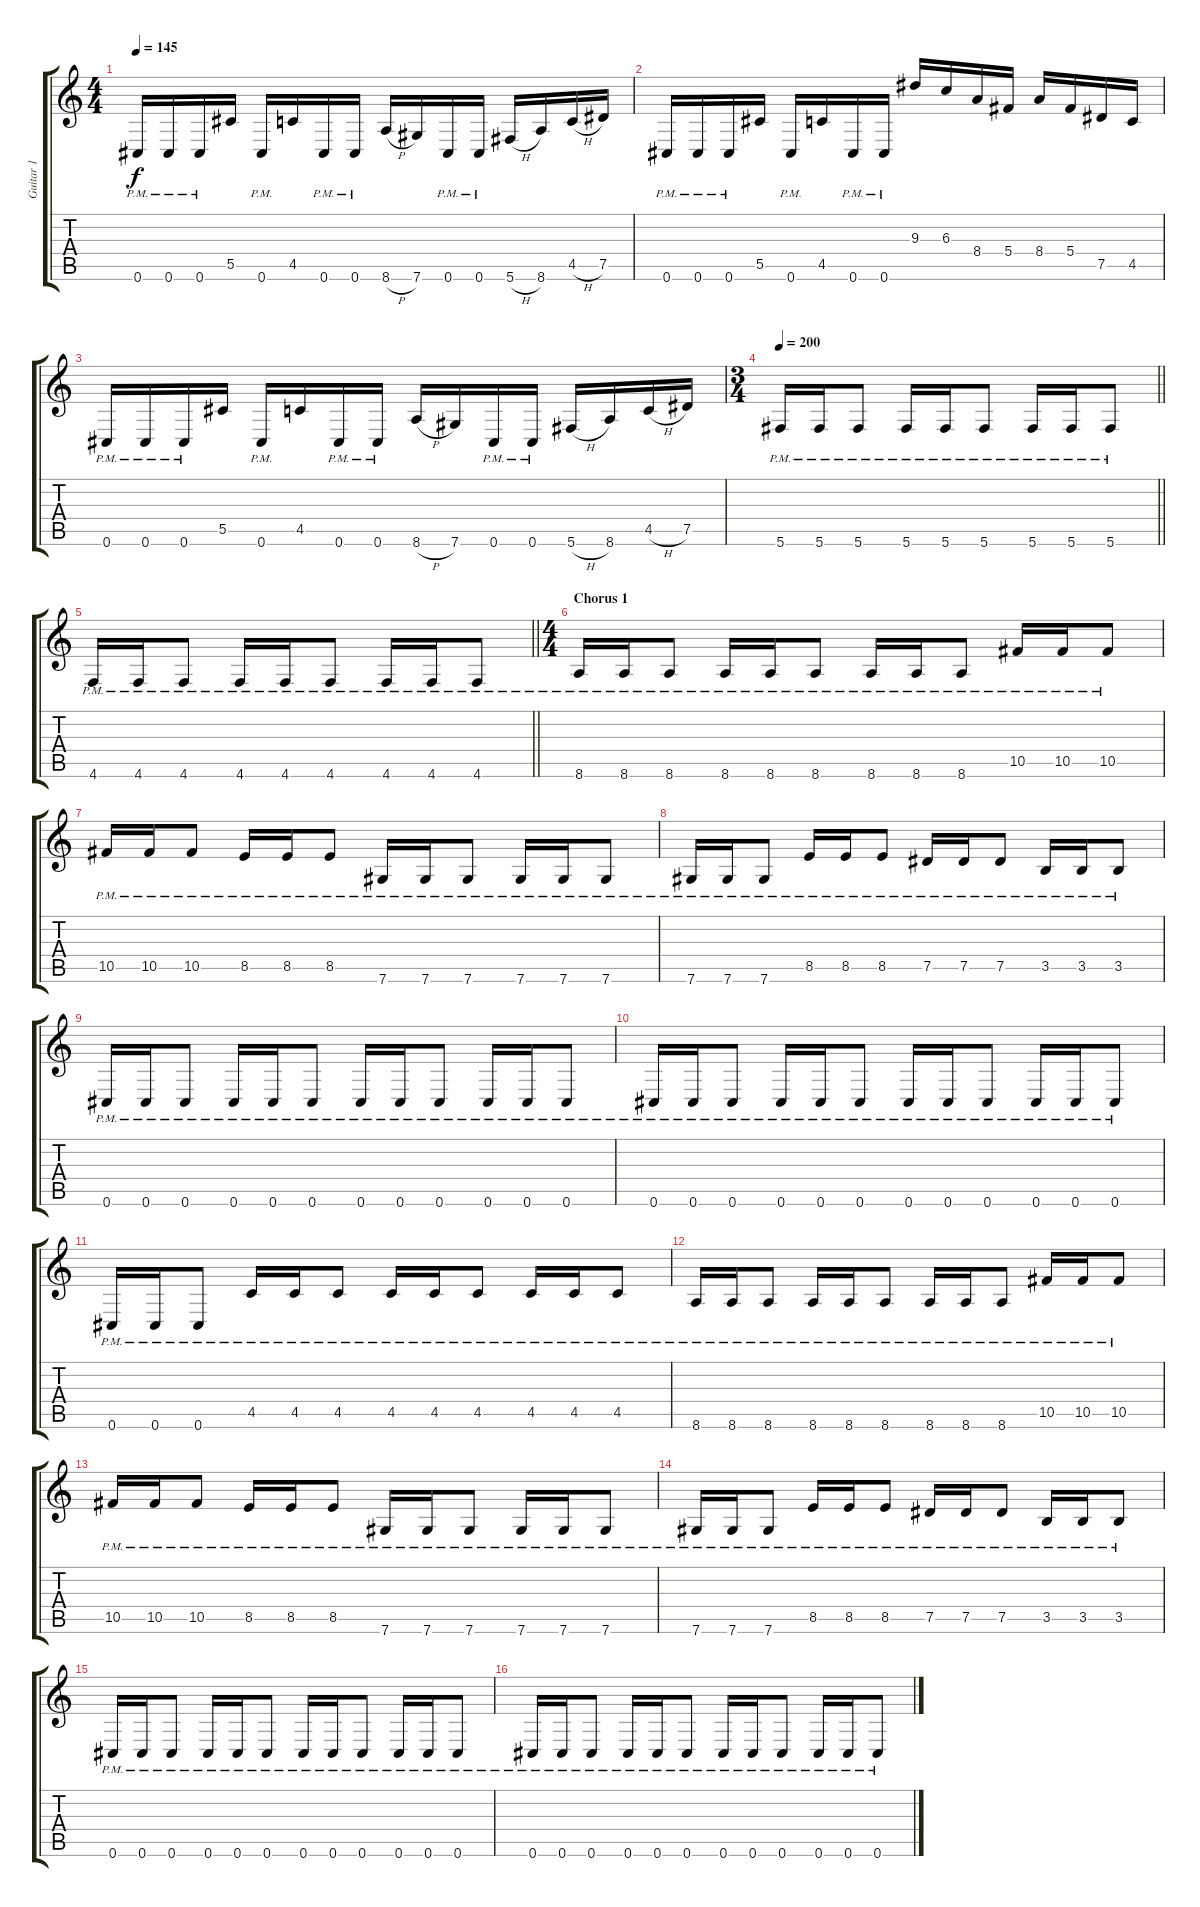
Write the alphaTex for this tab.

\track ("Guitar 1" "Guitar 1") {instrument distortionguitar}
\staff {score tabs}
\tuning (Eb4 Bb3 Gb3 Db3 Ab2 Db2) {hide}
\ts (4 4)
\tempo 145
\clef g2
\ks c
0.6{pm}.16{dy f} 0.6{pm}.16 0.6{pm}.16 5.5.16 0.6{pm}.16 4.5.16 0.6{pm}.16 0.6{pm}.16 8.6{h}.16 7.6.16 0.6{pm}.16 0.6{pm}.16 5.6{h}.16 8.6.16 4.5{h}.16 7.5.16 |
0.6{pm}.16 0.6{pm}.16 0.6{pm}.16 5.5.16 0.6{pm}.16 4.5.16 0.6{pm}.16 0.6{pm}.16 9.3.16 6.3.16 8.4.16 5.4.16 8.4.16 5.4.16 7.5.16 4.5.16 |
0.6{pm}.16 0.6{pm}.16 0.6{pm}.16 5.5.16 0.6{pm}.16 4.5.16 0.6{pm}.16 0.6{pm}.16 8.6{h}.16 7.6.16 0.6{pm}.16 0.6{pm}.16 5.6{h}.16 8.6.16 4.5{h}.16 7.5.16 |
\ts (3 4)
\tempo 200
\barLineRight lightlight
5.6{pm}.16 5.6{pm}.16 5.6{pm}.8 5.6{pm}.16 5.6{pm}.16 5.6{pm}.8 5.6{pm}.16 5.6{pm}.16 5.6{pm}.8 |
\barLineRight lightlight
4.6{pm}.16 4.6{pm}.16 4.6{pm}.8 4.6{pm}.16 4.6{pm}.16 4.6{pm}.8 4.6{pm}.16 4.6{pm}.16 4.6{pm}.8 |
\ts (4 4)
\section ("" "Chorus 1")
8.6{pm}.16 8.6{pm}.16 8.6{pm}.8 8.6{pm}.16 8.6{pm}.16 8.6{pm}.8 8.6{pm}.16 8.6{pm}.16 8.6{pm}.8 10.5{pm}.16 10.5{pm}.16 10.5{pm}.8 |
10.5{pm}.16 10.5{pm}.16 10.5{pm}.8 8.5{pm}.16 8.5{pm}.16 8.5{pm}.8 7.6{pm}.16 7.6{pm}.16 7.6{pm}.8 7.6{pm}.16 7.6{pm}.16 7.6{pm}.8 |
7.6{pm}.16 7.6{pm}.16 7.6{pm}.8 8.5{pm}.16 8.5{pm}.16 8.5{pm}.8 7.5{pm}.16 7.5{pm}.16 7.5{pm}.8 3.5{pm}.16 3.5{pm}.16 3.5{pm}.8 |
0.6{pm}.16 0.6{pm}.16 0.6{pm}.8 0.6{pm}.16 0.6{pm}.16 0.6{pm}.8 0.6{pm}.16 0.6{pm}.16 0.6{pm}.8 0.6{pm}.16 0.6{pm}.16 0.6{pm}.8 |
0.6{pm}.16 0.6{pm}.16 0.6{pm}.8 0.6{pm}.16 0.6{pm}.16 0.6{pm}.8 0.6{pm}.16 0.6{pm}.16 0.6{pm}.8 0.6{pm}.16 0.6{pm}.16 0.6{pm}.8 |
0.6{pm}.16 0.6{pm}.16 0.6{pm}.8 4.5{pm}.16 4.5{pm}.16 4.5{pm}.8 4.5{pm}.16 4.5{pm}.16 4.5{pm}.8 4.5{pm}.16 4.5{pm}.16 4.5{pm}.8 |
8.6{pm}.16 8.6{pm}.16 8.6{pm}.8 8.6{pm}.16 8.6{pm}.16 8.6{pm}.8 8.6{pm}.16 8.6{pm}.16 8.6{pm}.8 10.5{pm}.16 10.5{pm}.16 10.5{pm}.8 |
10.5{pm}.16 10.5{pm}.16 10.5{pm}.8 8.5{pm}.16 8.5{pm}.16 8.5{pm}.8 7.6{pm}.16 7.6{pm}.16 7.6{pm}.8 7.6{pm}.16 7.6{pm}.16 7.6{pm}.8 |
7.6{pm}.16 7.6{pm}.16 7.6{pm}.8 8.5{pm}.16 8.5{pm}.16 8.5{pm}.8 7.5{pm}.16 7.5{pm}.16 7.5{pm}.8 3.5{pm}.16 3.5{pm}.16 3.5{pm}.8 |
0.6{pm}.16 0.6{pm}.16 0.6{pm}.8 0.6{pm}.16 0.6{pm}.16 0.6{pm}.8 0.6{pm}.16 0.6{pm}.16 0.6{pm}.8 0.6{pm}.16 0.6{pm}.16 0.6{pm}.8 |
0.6{pm}.16 0.6{pm}.16 0.6{pm}.8 0.6{pm}.16 0.6{pm}.16 0.6{pm}.8 0.6{pm}.16 0.6{pm}.16 0.6{pm}.8 0.6{pm}.16 0.6{pm}.16 0.6{pm}.8
